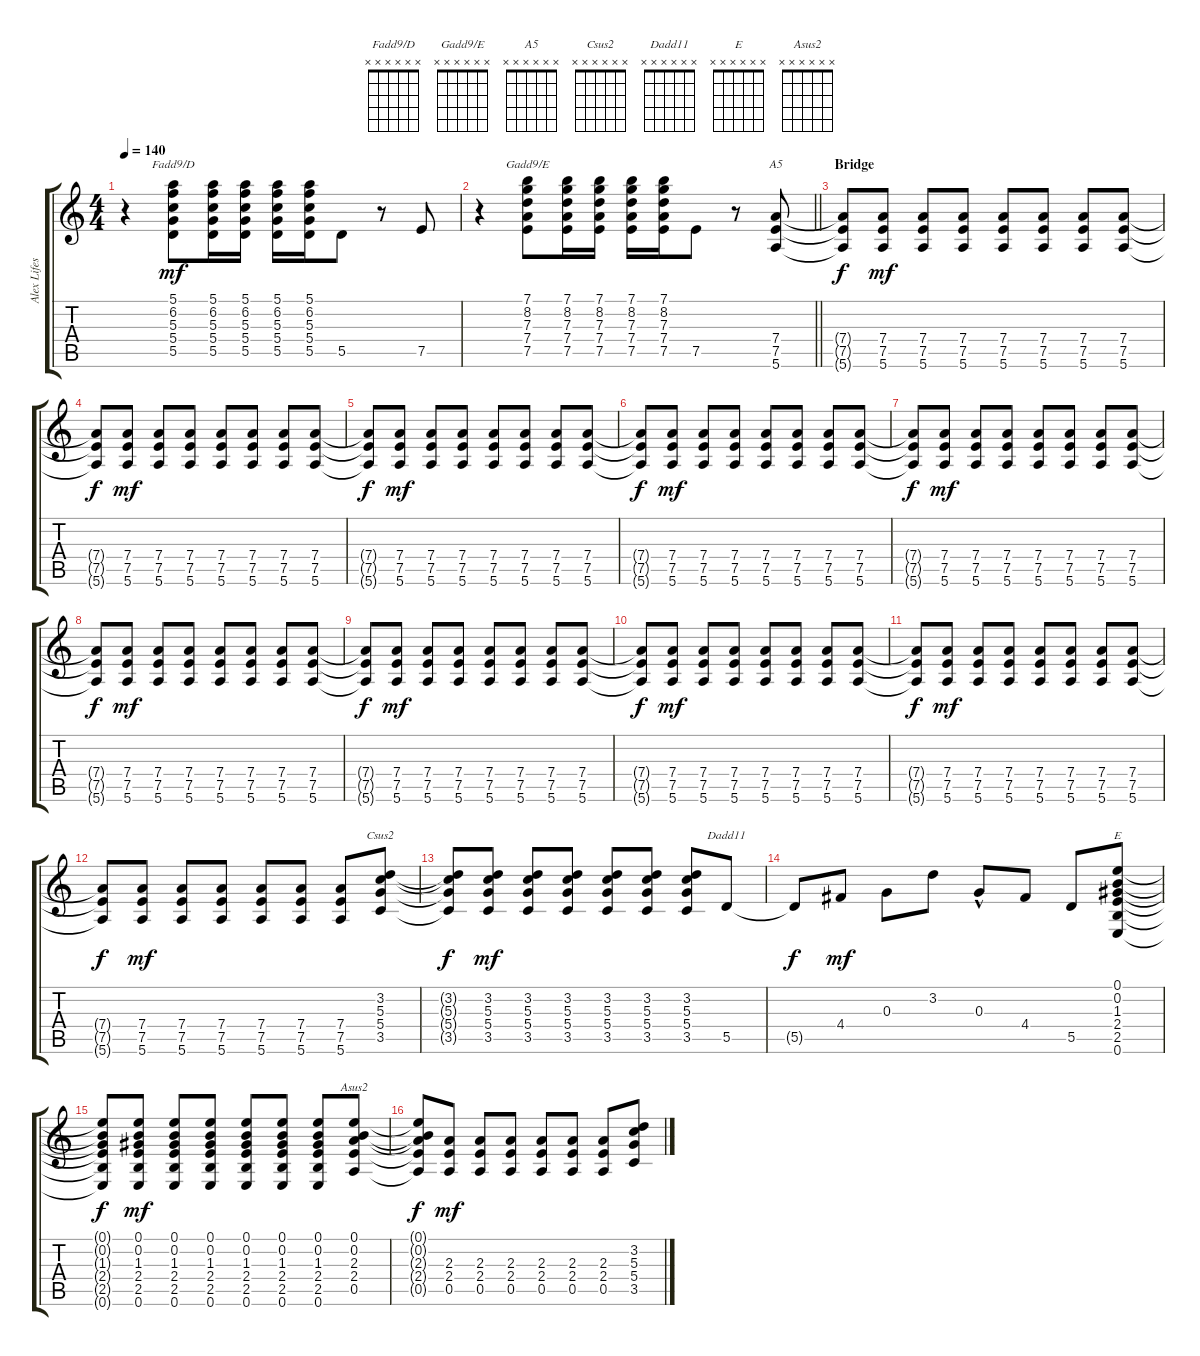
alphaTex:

\track ("Alex Lifeson 1" "Alex Lifes") {instrument overdrivenguitar}
\staff {score tabs}
\tuning (E4 B3 G3 D3 A2 E2) {hide}
\chord ("Fadd9/D" x x x x x x) {firstfret 0}
\chord ("Gadd9/E" x x x x x x) {firstfret 0}
\chord ("A5" x x x x x x) {firstfret 0}
\chord ("Csus2" x x x x x x) {firstfret 0}
\chord ("Dadd11" x x x x x x) {firstfret 0}
\chord ("E" x x x x x x) {firstfret 0}
\chord ("Asus2" x x x x x x) {firstfret 0}
\ts (4 4)
\tempo 140
\clef g2
\ks c
r.4{dy mf} (5.1 6.2 5.3 5.4 5.5).8{ch "Fadd9/D"} (5.1 6.2 5.3 5.4 5.5).16 (5.1 6.2 5.3 5.4 5.5).16 (5.1 6.2 5.3 5.4 5.5).16 (5.1 6.2 5.3 5.4 5.5).16 5.5.8 r.8 7.5.8 |
\barLineRight lightlight
r.4 (7.1 8.2 7.3 7.4 7.5).8{ch "Gadd9/E"} (7.1 8.2 7.3 7.4 7.5).16 (7.1 8.2 7.3 7.4 7.5).16 (7.1 8.2 7.3 7.4 7.5).16 (7.1 8.2 7.3 7.4 7.5).16 7.5.8 r.8 (7.4 7.5 5.6).8{ch "A5"} |
\section ("" "Bridge")
(7.4{t} 7.5{t} 5.6{t}).8{dy f} (7.4 7.5 5.6).8{dy mf} (7.4 7.5 5.6).8 (7.4 7.5 5.6).8 (7.4 7.5 5.6).8 (7.4 7.5 5.6).8 (7.4 7.5 5.6).8 (7.4 7.5 5.6).8 |
(7.4{t} 7.5{t} 5.6{t}).8{dy f} (7.4 7.5 5.6).8{dy mf} (7.4 7.5 5.6).8 (7.4 7.5 5.6).8 (7.4 7.5 5.6).8 (7.4 7.5 5.6).8 (7.4 7.5 5.6).8 (7.4 7.5 5.6).8 |
(7.4{t} 7.5{t} 5.6{t}).8{dy f} (7.4 7.5 5.6).8{dy mf} (7.4 7.5 5.6).8 (7.4 7.5 5.6).8 (7.4 7.5 5.6).8 (7.4 7.5 5.6).8 (7.4 7.5 5.6).8 (7.4 7.5 5.6).8 |
(7.4{t} 7.5{t} 5.6{t}).8{dy f} (7.4 7.5 5.6).8{dy mf} (7.4 7.5 5.6).8 (7.4 7.5 5.6).8 (7.4 7.5 5.6).8 (7.4 7.5 5.6).8 (7.4 7.5 5.6).8 (7.4 7.5 5.6).8 |
(7.4{t} 7.5{t} 5.6{t}).8{dy f} (7.4 7.5 5.6).8{dy mf} (7.4 7.5 5.6).8 (7.4 7.5 5.6).8 (7.4 7.5 5.6).8 (7.4 7.5 5.6).8 (7.4 7.5 5.6).8 (7.4 7.5 5.6).8 |
(7.4{t} 7.5{t} 5.6{t}).8{dy f} (7.4 7.5 5.6).8{dy mf} (7.4 7.5 5.6).8 (7.4 7.5 5.6).8 (7.4 7.5 5.6).8 (7.4 7.5 5.6).8 (7.4 7.5 5.6).8 (7.4 7.5 5.6).8 |
(7.4{t} 7.5{t} 5.6{t}).8{dy f} (7.4 7.5 5.6).8{dy mf} (7.4 7.5 5.6).8 (7.4 7.5 5.6).8 (7.4 7.5 5.6).8 (7.4 7.5 5.6).8 (7.4 7.5 5.6).8 (7.4 7.5 5.6).8 |
(7.4{t} 7.5{t} 5.6{t}).8{dy f} (7.4 7.5 5.6).8{dy mf} (7.4 7.5 5.6).8 (7.4 7.5 5.6).8 (7.4 7.5 5.6).8 (7.4 7.5 5.6).8 (7.4 7.5 5.6).8 (7.4 7.5 5.6).8 |
(7.4{t} 7.5{t} 5.6{t}).8{dy f} (7.4 7.5 5.6).8{dy mf} (7.4 7.5 5.6).8 (7.4 7.5 5.6).8 (7.4 7.5 5.6).8 (7.4 7.5 5.6).8 (7.4 7.5 5.6).8 (7.4 7.5 5.6).8 |
(7.4{t} 7.5{t} 5.6{t}).8{dy f} (7.4 7.5 5.6).8{dy mf} (7.4 7.5 5.6).8 (7.4 7.5 5.6).8 (7.4 7.5 5.6).8 (7.4 7.5 5.6).8 (7.4 7.5 5.6).8 (3.2 5.3 5.4 3.5).8{ch "Csus2"} |
(3.2{t} 5.3{t} 5.4{t} 3.5{t}).8{dy f} (3.2 5.3 5.4 3.5).8{dy mf} (3.2 5.3 5.4 3.5).8 (3.2 5.3 5.4 3.5).8 (3.2 5.3 5.4 3.5).8 (3.2 5.3 5.4 3.5).8 (3.2 5.3 5.4 3.5).8 5.5.8{ch "Dadd11"} |
5.5{t}.8{dy f} 4.4.8{dy mf} 0.3.8 3.2.8 0.3{hac}.8 4.4.8 5.5.8 (0.1 0.2 1.3 2.4 2.5 0.6).8{ch "E"} |
(0.1{t} 0.2{t} 1.3{t} 2.4{t} 2.5{t} 0.6{t}).8{dy f} (0.1 0.2 1.3 2.4 2.5 0.6).8{dy mf} (0.1 0.2 1.3 2.4 2.5 0.6).8 (0.1 0.2 1.3 2.4 2.5 0.6).8 (0.1 0.2 1.3 2.4 2.5 0.6).8 (0.1 0.2 1.3 2.4 2.5 0.6).8 (0.1 0.2 1.3 2.4 2.5 0.6).8 (0.1 0.2 2.3 2.4 0.5).8{ch "Asus2"} |
(0.1{t} 0.2{t} 2.3{t} 2.4{t} 0.5{t}).8{dy f} (2.3 2.4 0.5).8{dy mf} (2.3 2.4 0.5).8 (2.3 2.4 0.5).8 (2.3 2.4 0.5).8 (2.3 2.4 0.5).8 (2.3 2.4 0.5).8 (3.2 5.3 5.4 3.5).8
